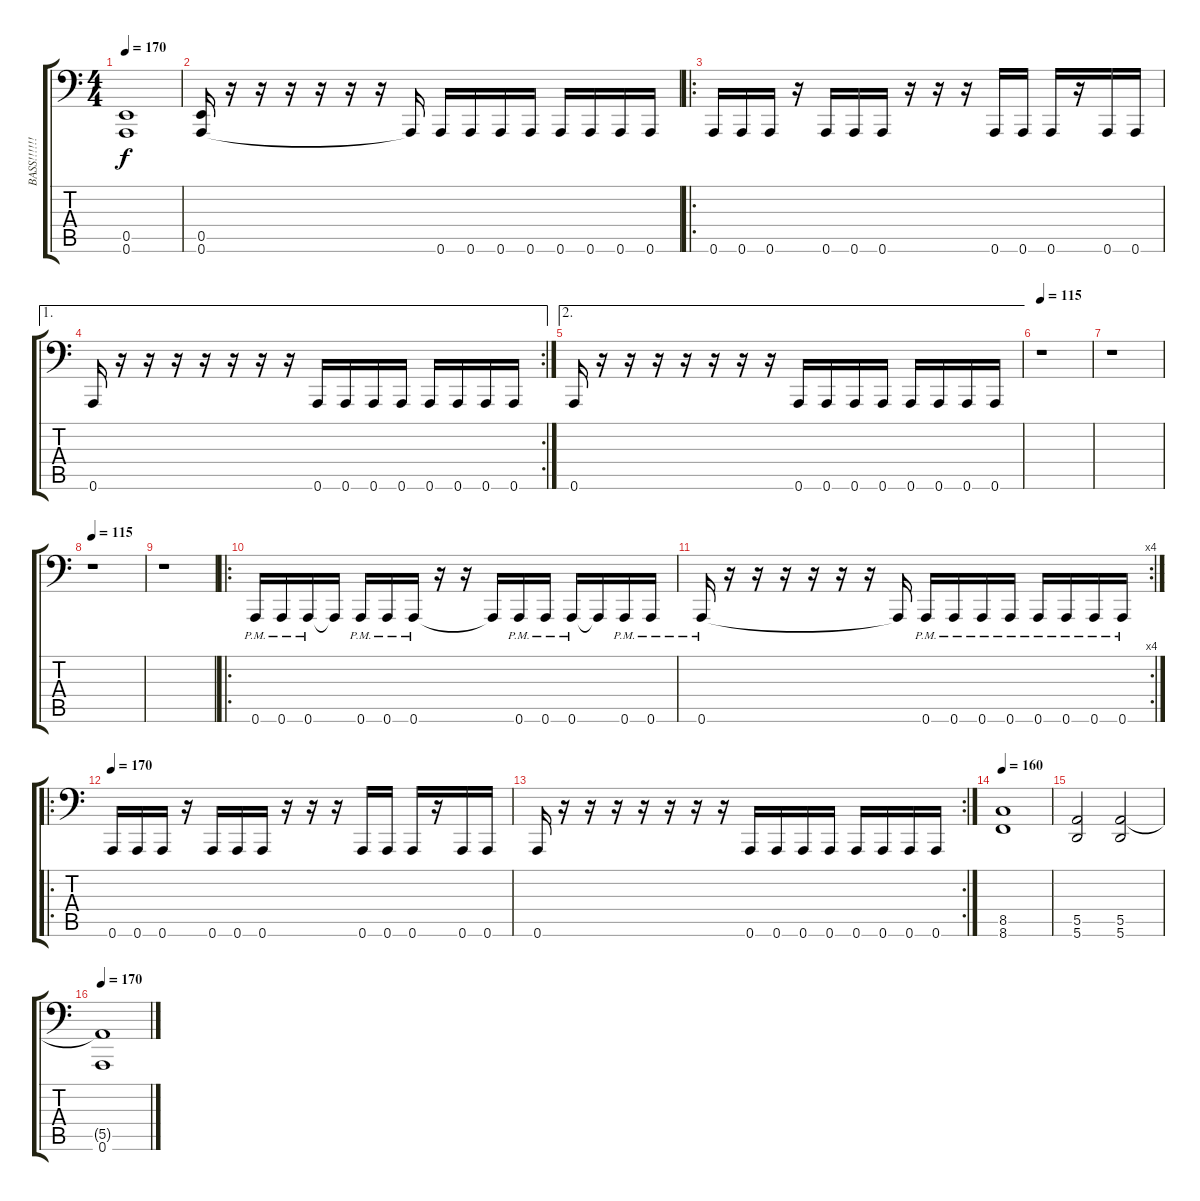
\track ("BASS!!!!!!!!!!!!!!!!!!" "BASS!!!!!!") {instrument electricbasspick}
\staff {score tabs}
\tuning (E4 B3 D2 A1 E1 A0) {hide}
\ts (4 4)
\tempo 170
\clef f4
\ks c
(0.5 0.6).1{dy f} |
(0.5 0.6).16 r.16 r.16 r.16 r.16 r.16 r.16 0.6{t}.16 0.6.16 0.6.16 0.6.16 0.6.16 0.6.16 0.6.16 0.6.16 0.6.16 |
\ro
0.6.16 0.6.16 0.6.16 r.16 0.6.16 0.6.16 0.6.16 r.16 r.16 r.16 0.6.16 0.6.16 0.6.16 r.16 0.6.16 0.6.16 |
\ae 1
\rc 2
0.6.16 r.16 r.16 r.16 r.16 r.16 r.16 r.16 0.6.16 0.6.16 0.6.16 0.6.16 0.6.16 0.6.16 0.6.16 0.6.16 |
\ae 2
0.6.16 r.16 r.16 r.16 r.16 r.16 r.16 r.16 0.6.16 0.6.16 0.6.16 0.6.16 0.6.16 0.6.16 0.6.16 0.6.16 |
\tempo 115
r.1 |
r.1 |
\tempo 115
r.1 |
r.1 |
\ro
0.6{pm}.16 0.6{pm}.16 0.6{pm}.16 0.6{t}.16 0.6{pm}.16 0.6{pm}.16 0.6{pm}.16 r.16 r.16 0.6{t}.16 0.6{pm}.16 0.6{pm}.16 0.6{pm}.16 0.6{t}.16 0.6{pm}.16 0.6{pm}.16 |
\rc 4
0.6{pm}.16 r.16 r.16 r.16 r.16 r.16 r.16 0.6{t}.16 0.6{pm}.16 0.6{pm}.16 0.6{pm}.16 0.6{pm}.16 0.6{pm}.16 0.6{pm}.16 0.6{pm}.16 0.6{pm}.16 |
\ro
\tempo 170
0.6.16 0.6.16 0.6.16 r.16 0.6.16 0.6.16 0.6.16 r.16 r.16 r.16 0.6.16 0.6.16 0.6.16 r.16 0.6.16 0.6.16 |
\rc 2
0.6.16 r.16 r.16 r.16 r.16 r.16 r.16 r.16 0.6.16 0.6.16 0.6.16 0.6.16 0.6.16 0.6.16 0.6.16 0.6.16 |
\tempo 160
(8.5 8.6).1 |
(5.5 5.6).2 (5.5 5.6).2 |
\tempo 165
\tempo 170
(5.5{t} 0.6).1
